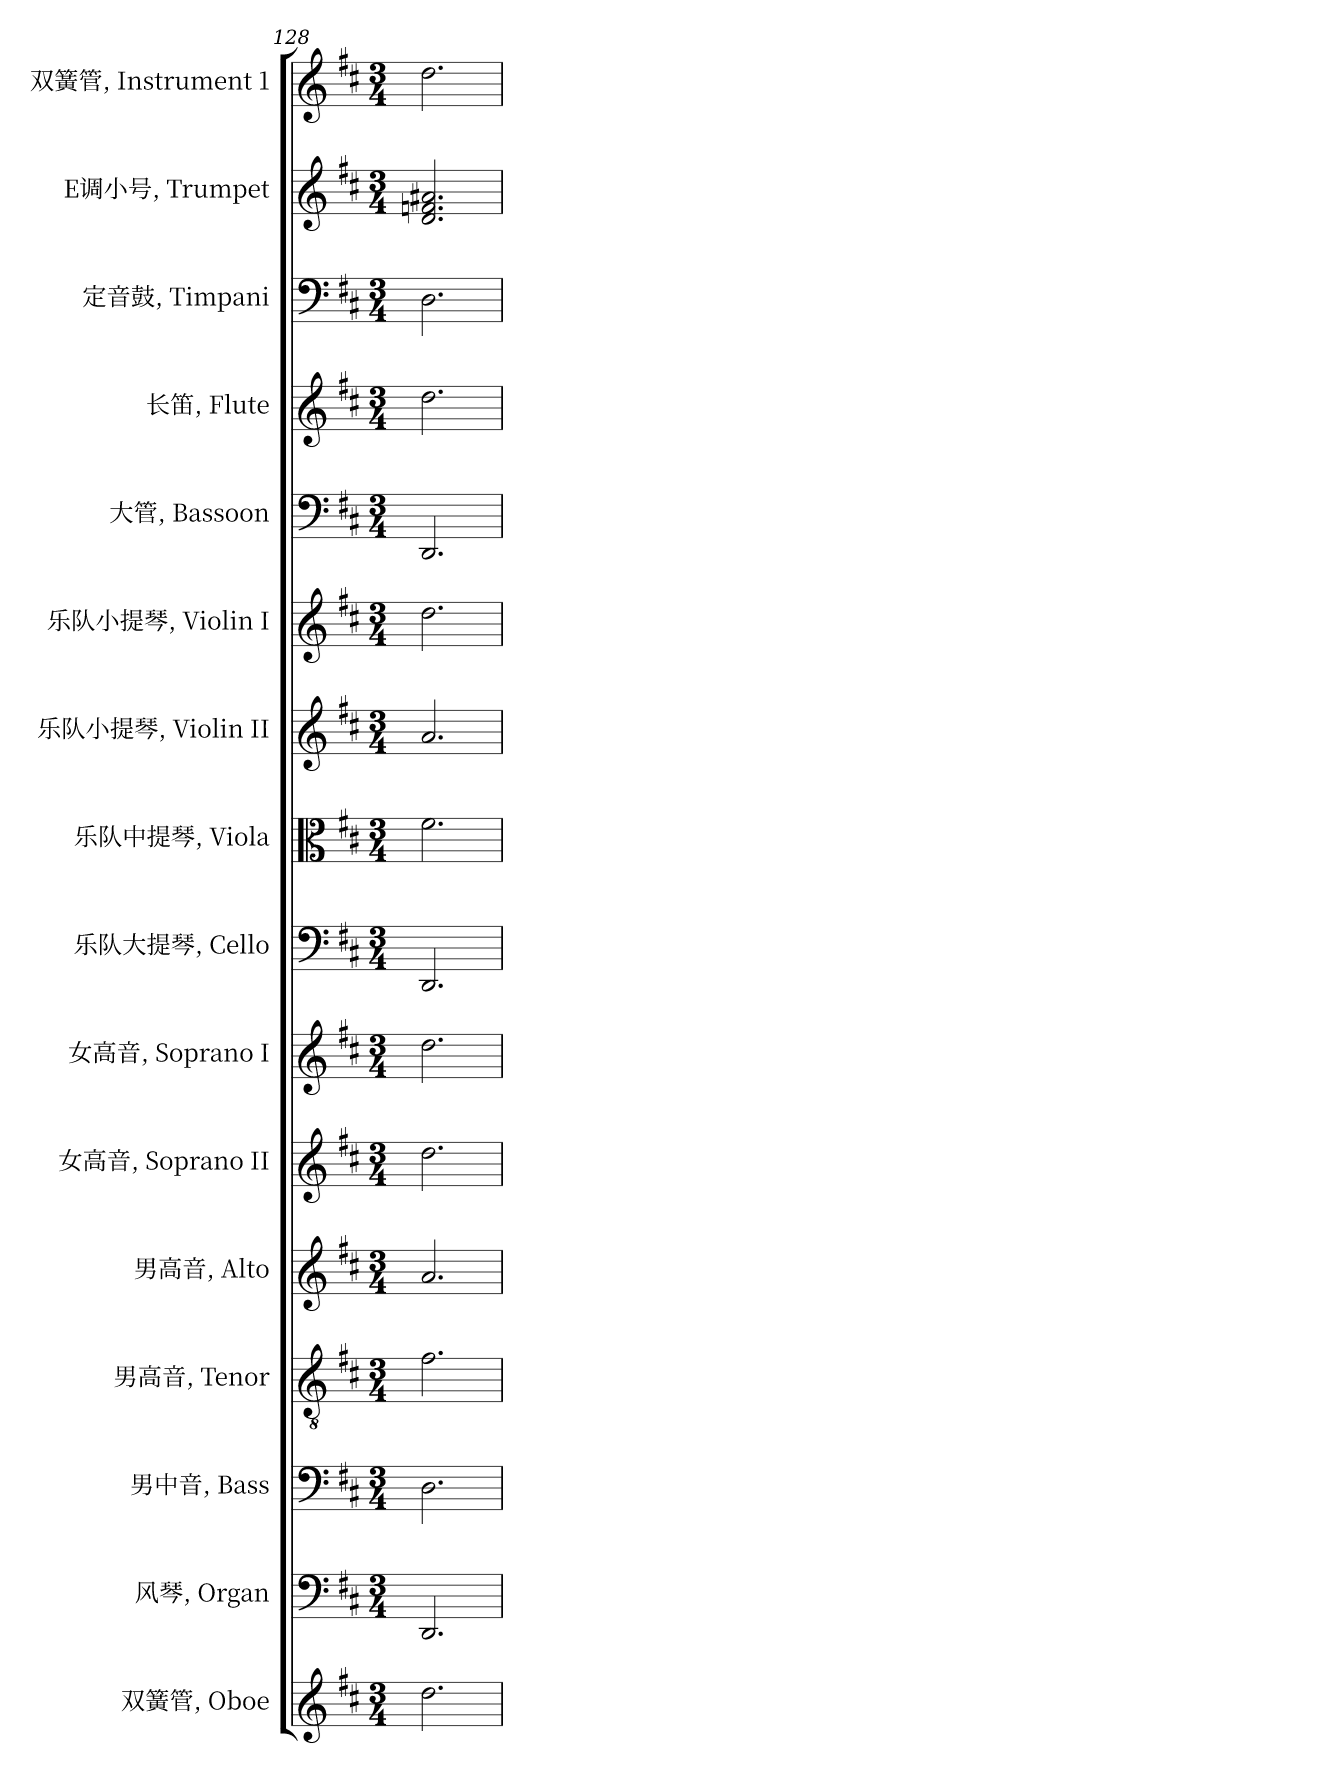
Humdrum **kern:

**kern	**kern	**kern	**kern	**kern	**kern	**kern	**kern	**kern	**kern	**kern	**kern	**kern	**kern	**kern	**kern
*part16	*part15	*part14	*part13	*part12	*part11	*part10	*part9	*part8	*part7	*part6	*part5	*part4	*part3	*part2	*part1
*staff16	*staff15	*staff14	*staff13	*staff12	*staff11	*staff10	*staff9	*staff8	*staff7	*staff6	*staff5	*staff4	*staff3	*staff2	*staff1
*I"双簧管, Oboe	*I"风琴, Organ	*I"男中音, Bass	*I"男高音, Tenor	*I"男高音, Alto	*I"女高音, Soprano II	*I"女高音, Soprano I	*I"乐队大提琴, Cello	*I"乐队中提琴, Viola	*I"乐队小提琴, Violin II	*I"乐队小提琴, Violin I	*I"大管, Bassoon	*I"长笛, Flute	*I"定音鼓, Timpani	*I"E调小号, Trumpet	*I"双簧管, Instrument  1
*I'Ob.	*I'Org.	*	*I'T.	*I'A.	*I'S.	*I'S.	*	*	*	*	*I'Bsn.	*I'Fl.	*I'Timp.	*I'E Tpt.	*
*clefG2	*clefF4	*clefF4	*clefGv2	*clefG2	*clefG2	*clefG2	*clefF4	*clefC3	*clefG2	*clefG2	*clefF4	*clefG2	*clefF4	*clefG2	*clefG2
*	*	*	*	*	*	*	*	*	*	*	*	*	*	*ITrd-3c-4	*
*k[f#c#]	*k[f#c#]	*k[f#c#]	*k[f#c#]	*k[f#c#]	*k[f#c#]	*k[f#c#]	*k[f#c#]	*k[f#c#]	*k[f#c#]	*k[f#c#]	*k[f#c#]	*k[f#c#]	*k[f#c#]	*k[b-e-a-d-g-c-]	*k[f#c#]
*M3/4	*M3/4	*M3/4	*M3/4	*M3/4	*M3/4	*M3/4	*M3/4	*M3/4	*M3/4	*M3/4	*M3/4	*M3/4	*M3/4	*M3/4	*M3/4
=128	=128	=128	=128	=128	=128	=128	=128	=128	=128	=128	=128	=128	=128	=128	=128
2.dd\	2.DD/	2.D\	2.f#\	2.a/	2.dd\	2.dd\	2.DD/	2.f#\	2.a/	2.dd\	2.DD/	2.dd\	2.D\	2.g-/ 2.b--X/ 2.ddn/	2.dd\
=	=	=	=	=	=	=	=	=	=	=	=	=	=	=	=
*-	*-	*-	*-	*-	*-	*-	*-	*-	*-	*-	*-	*-	*-	*-	*-
